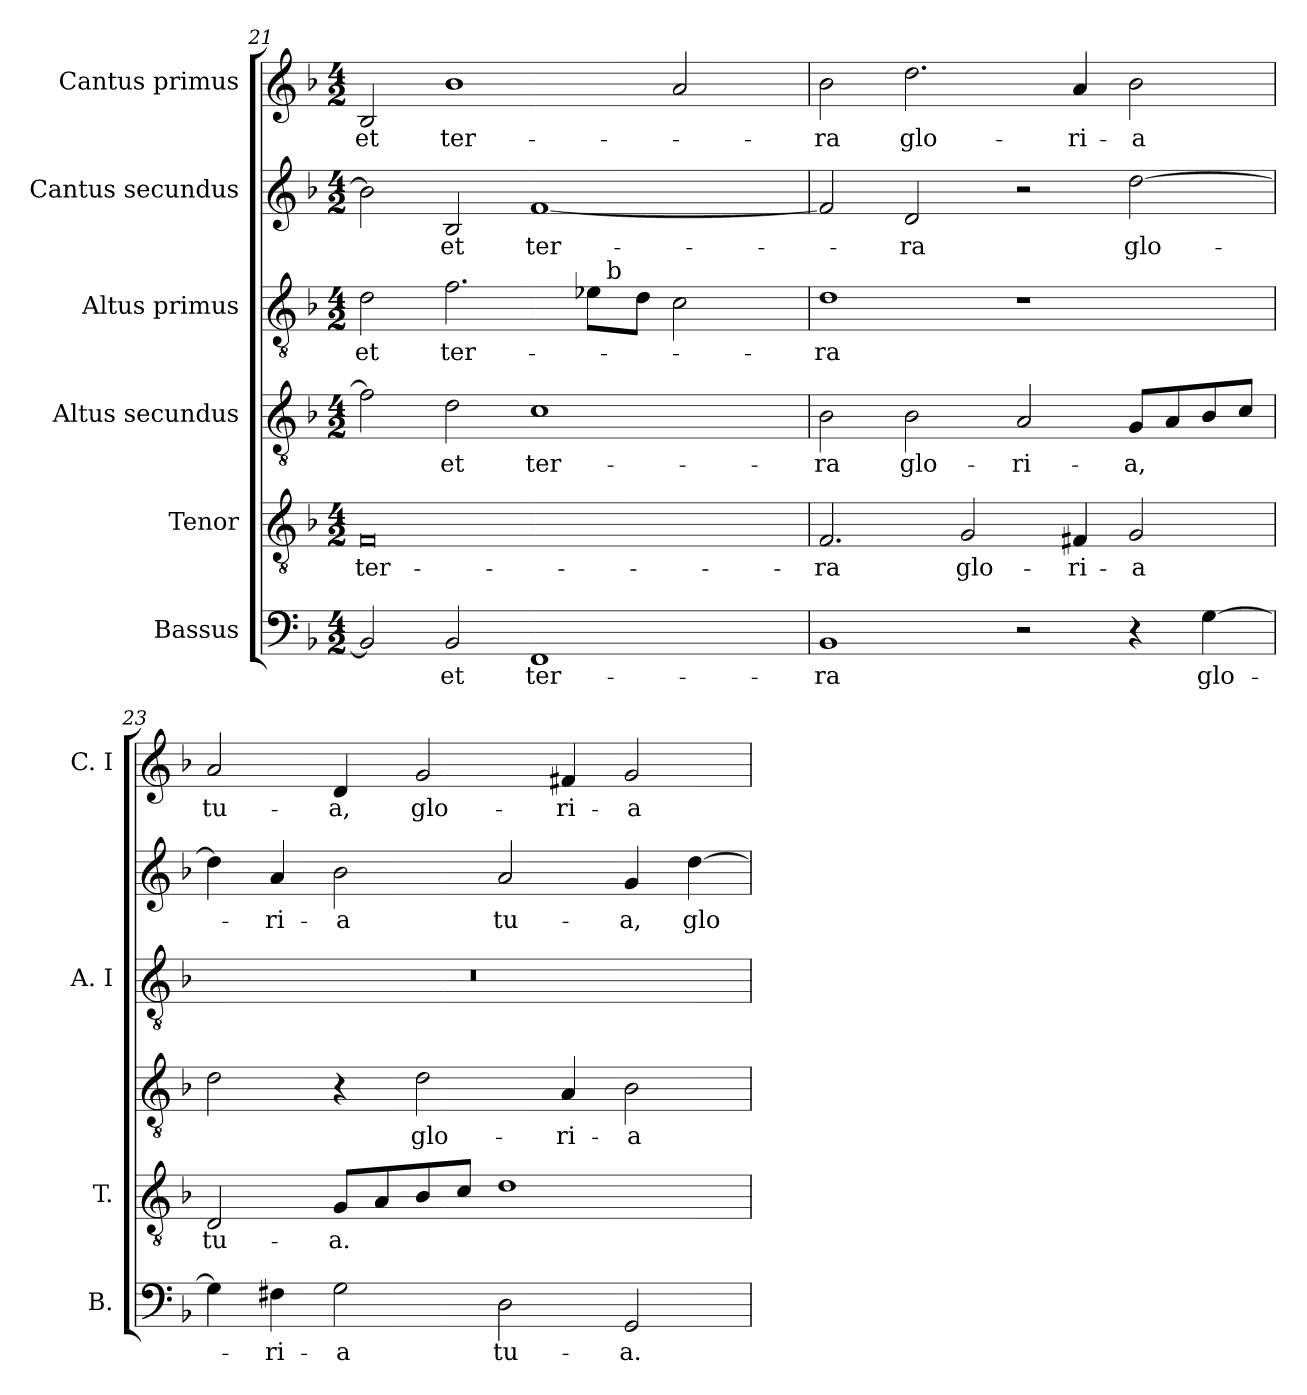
**kern	**text	**kern	**text	**kern	**text	**kern	**text	**kern	**text	**kern	**text
*part6	*part6	*part5	*part5	*part4	*part4	*part3	*part3	*part2	*part2	*part1	*part1
*staff6	*staff6	*staff5	*staff5	*staff4	*staff4	*staff3	*staff3	*staff2	*staff2	*staff1	*staff1
*I"Bassus	*	*I"Tenor	*	*I"Altus secundus	*	*I"Altus primus	*	*I"Cantus secundus	*	*I"Cantus primus	*
*I'B.	*	*I'T.	*	*	*	*I'A. I	*	*	*	*I'C. I	*
*clefF4	*	*clefGv2	*	*clefGv2	*	*clefGv2	*	*clefG2	*	*clefG2	*
*	*	*ITrd7c12	*	*ITrd7c12	*	*ITrd7c12	*	*	*	*	*
*k[b-]	*	*k[b-]	*	*k[b-]	*	*k[b-]	*	*k[b-]	*	*k[b-]	*
*d:	*	*d:	*	*d:	*	*d:	*	*d:	*	*d:	*
*M4/2	*	*M4/2	*	*M4/2	*	*M4/2	*	*M4/2	*	*M4/2	*
=21	=21	=21	=21	=21	=21	=21	=21	=21	=21	=21	=21
!	!	!	!LO:LY:b:color=#000000	!	!	!	!	!	!	!	!
!	!	!	!	!	!	!	!LO:LY:b:color=#000000	!	!	!	!
!	!	!	!	!	!	!	!	!	!	!	!LO:LY:b:color=#000000
*	*	*	*	*	*	*^	*	*	*	*	*
2BB-i/]	.	0FFi	ter-	2Fi\]	.	2Di\	1ryy	et	2b-i\]	.	2B-i/	et
!	!LO:LY:b:color=#000000	!	!	!	!	!	!	!	!	!	!	!
!	!	!	!	!	!LO:LY:b:color=#000000	!	!	!	!	!	!	!
!	!	!	!	!	!	!	!	!LO:LY:b:color=#000000	!	!	!	!
!	!	!	!	!	!	!	!	!	!	!LO:LY:b:color=#000000	!	!
!	!	!	!	!	!	!	!	!	!	!	!	!LO:LY:b:color=#000000
2BB-i/	et	.	.	2Di\	et	2.Fi\	.	ter-	2B-i/	et	1b-i	ter-
!	!LO:LY:b:color=#000000	!	!	!	!	!	!	!	!	!	!	!
!	!	!	!	!	!LO:LY:b:color=#000000	!	!	!	!	!	!	!
!	!	!	!	!	!	!	!	!	!	!LO:LY:b:color=#000000	!	!
1FFi	ter-	.	.	1Ci	ter-	.	4ryy	.	[1fi	ter-	.	.
.	.	.	.	.	.	8E-i\L	32ryy	.	.	.	.	.
.	.	.	.	.	.	.	256ryy	.	.	.	.	.
!	!	!	!	!	!	!	!LO:TX:a:t=b	!	!	!	!	!
.	.	.	.	.	.	.	2ryy	.	.	.	.	.
.	.	.	.	.	.	8Di\J	.	.	.	.	.	.
.	.	.	.	.	.	2Ci\	.	.	.	.	2ai/	.
.	.	.	.	.	.	.	8ryy	.	.	.	.	.
.	.	.	.	.	.	.	16ryy	.	.	.	.	.
.	.	.	.	.	.	.	64..ryy	.	.	.	.	.
*	*	*	*	*	*	*v	*v	*	*	*	*	*
=22	=22	=22	=22	=22	=22	=22	=22	=22	=22	=22	=22
*	*	*	*	*	*	*^	*	*	*	*	*
!	!LO:LY:b:color=#000000	!	!	!	!	!	!	!	!	!	!	!
*	*	*	*	*	*	*v	*v	*	*	*	*	*
*	*	*	*	*	*	*^	*	*	*	*	*
!	!	!	!LO:LY:b:color=#000000	!	!	!	!	!	!	!	!	!
*	*	*	*	*	*	*v	*v	*	*	*	*	*
*	*	*	*	*	*	*^	*	*	*	*	*
!	!	!	!	!	!LO:LY:b:color=#000000	!	!	!	!	!	!	!
*	*	*	*	*	*	*v	*v	*	*	*	*	*
*	*	*	*	*	*	*^	*	*	*	*	*
!	!	!	!	!	!	!	!	!LO:LY:b:color=#000000	!	!	!	!
*	*	*	*	*	*	*v	*v	*	*	*	*	*
*	*	*	*	*	*	*^	*	*	*	*	*
!	!	!	!	!	!	!	!	!	!	!	!	!LO:LY:b:color=#000000
*	*	*	*	*	*	*v	*v	*	*	*	*	*
1BB-i	-ra	2.FFi/	-ra	2BB-i\	-ra	1Di	-ra	2fi/]	.	2b-i\	-ra
!	!	!	!	!	!LO:LY:b:color=#000000	!	!	!	!	!	!
!	!	!	!	!	!	!	!	!	!LO:LY:b:color=#000000	!	!
!	!	!	!	!	!	!	!	!	!	!	!LO:LY:b:color=#000000
.	.	.	.	2BB-i\	glo-	.	.	2di/	-ra	2.ddi\	glo-
!	!	!	!LO:LY:b:color=#000000	!	!	!	!	!	!	!	!
.	.	2GGi/	glo-	.	.	.	.	.	.	.	.
!	!	!	!	!	!LO:LY:b:color=#000000	!	!	!	!	!	!
2r	.	.	.	2AAi/	-ri-	1r	.	2r	.	.	.
!	!	!	!LO:LY:b:color=#000000	!	!	!	!	!	!	!	!
!	!	!	!	!	!	!	!	!	!	!	!LO:LY:b:color=#000000
.	.	4FF#Xi/	-ri-	.	.	.	.	.	.	4ai/	-ri-
!	!	!	!LO:LY:b:color=#000000	!	!	!	!	!	!	!	!
!	!	!	!	!	!LO:LY:b:color=#000000	!	!	!	!	!	!
!	!	!	!	!	!	!	!	!	!LO:LY:b:color=#000000	!	!
!	!	!	!	!	!	!	!	!	!	!	!LO:LY:b:color=#000000
4r	.	2GGi/	-a	8GGi/L	-a,	.	.	[2ddi\	glo-	2b-i\	-a
.	.	.	.	8AAi/	.	.	.	.	.	.	.
!	!LO:LY:b:color=#000000	!	!	!	!	!	!	!	!	!	!
[4Gi\	glo-	.	.	8BB-i/	.	.	.	.	.	.	.
.	.	.	.	8Ci/J	.	.	.	.	.	.	.
!!LO:PB:g=z
=23	=23	=23	=23	=23	=23	=23	=23	=23	=23	=23	=23
!	!	!	!LO:LY:b:color=#000000	!	!	!LO:N:vis=1	!	!	!	!	!
!	!	!	!	!	!	!	!	!	!	!	!LO:LY:b:color=#000000
4Gi\]	.	2DDi/	tu-	2Di\	.	0r	.	4ddi\]	.	2ai/	tu-
!	!LO:LY:b:color=#000000	!	!	!	!	!	!	!	!	!	!
!	!	!	!	!	!	!	!	!	!LO:LY:b:color=#000000	!	!
4F#Xi\	-ri-	.	.	.	.	.	.	4ai/	-ri-	.	.
!	!LO:LY:b:color=#000000	!	!	!	!	!	!	!	!	!	!
!	!	!	!LO:LY:b:color=#000000	!	!	!	!	!	!	!	!
!	!	!	!	!	!	!	!	!	!LO:LY:b:color=#000000	!	!
!	!	!	!	!	!	!	!	!	!	!	!LO:LY:b:color=#000000
2Gi\	-a	8GGi/L	-a.	4r	.	.	.	2b-i\	-a	4di/	-a,
.	.	8AAi/	.	.	.	.	.	.	.	.	.
!	!	!	!	!	!LO:LY:b:color=#000000	!	!	!	!	!	!
!	!	!	!	!	!	!	!	!	!	!	!LO:LY:b:color=#000000
.	.	8BB-i/	.	2Di\	glo-	.	.	.	.	2gi/	glo-
.	.	8Ci/J	.	.	.	.	.	.	.	.	.
!	!LO:LY:b:color=#000000	!	!	!	!	!	!	!	!	!	!
!	!	!	!	!	!	!	!	!	!LO:LY:b:color=#000000	!	!
2Di\	tu-	1Di	.	.	.	.	.	2ai/	tu-	.	.
!	!	!	!	!	!LO:LY:b:color=#000000	!	!	!	!	!	!
!	!	!	!	!	!	!	!	!	!	!	!LO:LY:b:color=#000000
.	.	.	.	4AAi/	-ri-	.	.	.	.	4f#Xi/	-ri-
!	!LO:LY:b:color=#000000	!	!	!	!	!	!	!	!	!	!
!	!	!	!	!	!LO:LY:b:color=#000000	!	!	!	!	!	!
!	!	!	!	!	!	!	!	!	!LO:LY:b:color=#000000	!	!
!	!	!	!	!	!	!	!	!	!	!	!LO:LY:b:color=#000000
2GGi/	-a.	.	.	2BB-i\	-a	.	.	4gi/	-a,	2gi/	-a
!	!	!	!	!	!	!	!	!	!LO:LY:b:color=#000000	!	!
.	.	.	.	.	.	.	.	[4ddi\	glo-	.	.
=	=	=	=	=	=	=	=	=	=	=	=
*-	*-	*-	*-	*-	*-	*-	*-	*-	*-	*-	*-
